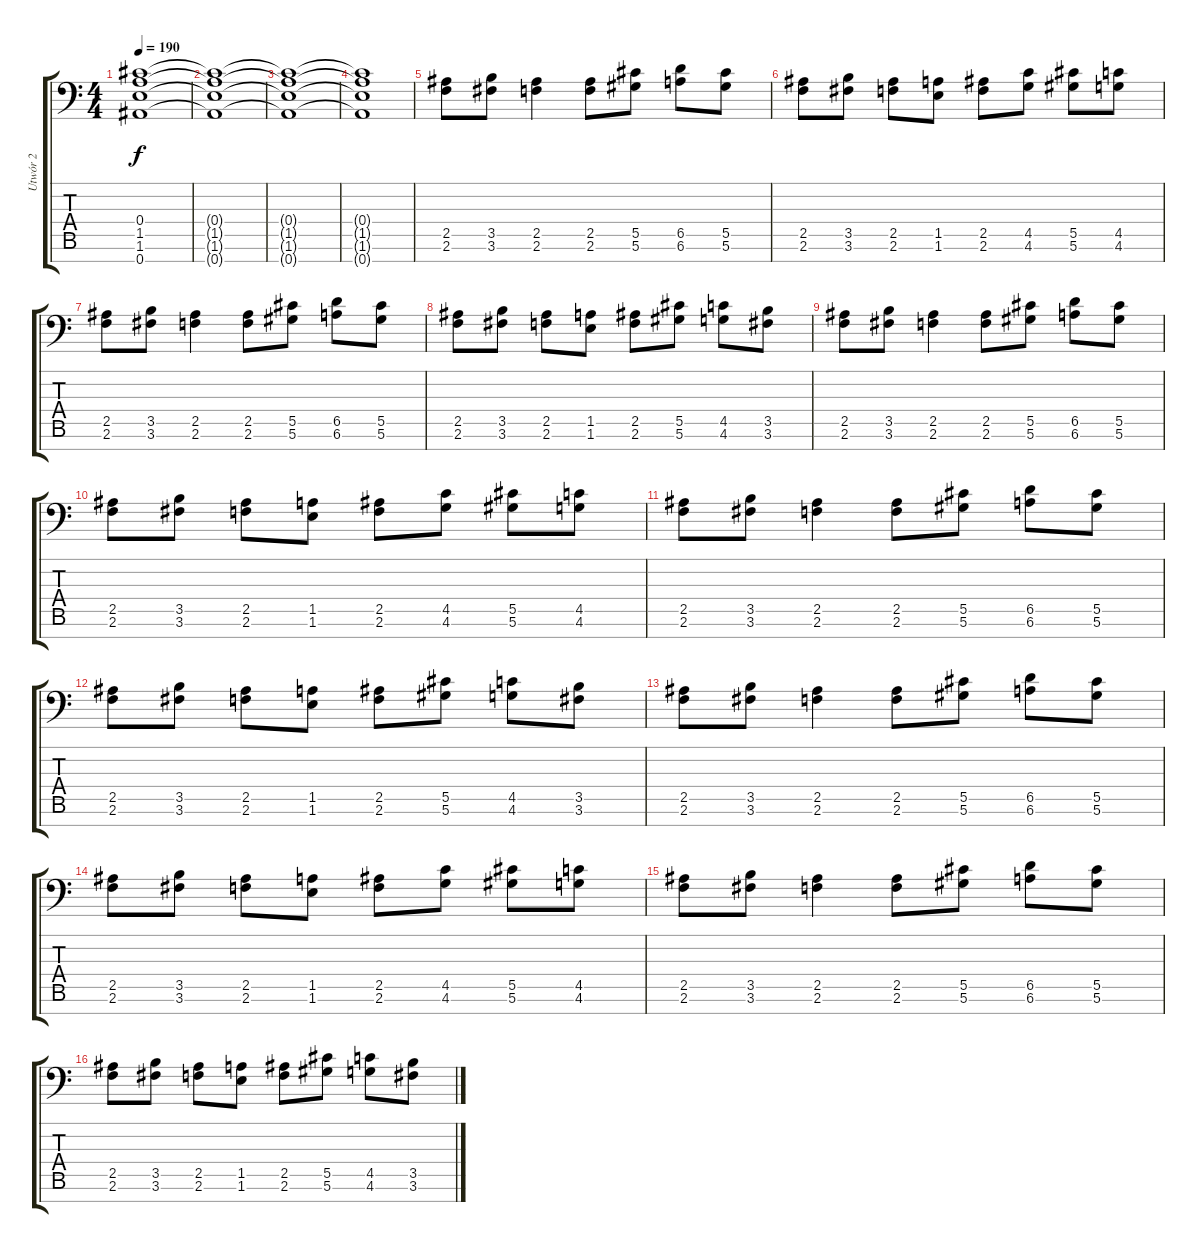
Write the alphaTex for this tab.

\track ("Utwór 2" "Utwór 2") {instrument overdrivenguitar}
\staff {score tabs}
\tuning (Eb4 Bb3 Gb3 Db3 Ab2 Eb2 Bb1) {hide}
\ts (4 4)
\tempo 190
\clef f4
\ks c
(0.4{t} 1.5{t} 1.6{t} 0.7{t}).1{dy f} |
(0.4{t} 1.5{t} 1.6{t} 0.7{t}).1 |
(0.4{t} 1.5{t} 1.6{t} 0.7{t}).1 |
(0.4{t} 1.5{t} 1.6{t} 0.7{t}).1 |
(2.5 2.6).8 (3.5 3.6).8 (2.5 2.6).4 (2.5 2.6).8 (5.5 5.6).8 (6.5 6.6).8 (5.5 5.6).8 |
(2.5 2.6).8 (3.5 3.6).8 (2.5 2.6).8 (1.5 1.6).8 (2.5 2.6).8 (4.5 4.6).8 (5.5 5.6).8 (4.5 4.6).8 |
(2.5 2.6).8 (3.5 3.6).8 (2.5 2.6).4 (2.5 2.6).8 (5.5 5.6).8 (6.5 6.6).8 (5.5 5.6).8 |
(2.5 2.6).8 (3.5 3.6).8 (2.5 2.6).8 (1.5 1.6).8 (2.5 2.6).8 (5.5 5.6).8 (4.5 4.6).8 (3.5 3.6).8 |
(2.5 2.6).8 (3.5 3.6).8 (2.5 2.6).4 (2.5 2.6).8 (5.5 5.6).8 (6.5 6.6).8 (5.5 5.6).8 |
(2.5 2.6).8 (3.5 3.6).8 (2.5 2.6).8 (1.5 1.6).8 (2.5 2.6).8 (4.5 4.6).8 (5.5 5.6).8 (4.5 4.6).8 |
(2.5 2.6).8 (3.5 3.6).8 (2.5 2.6).4 (2.5 2.6).8 (5.5 5.6).8 (6.5 6.6).8 (5.5 5.6).8 |
(2.5 2.6).8 (3.5 3.6).8 (2.5 2.6).8 (1.5 1.6).8 (2.5 2.6).8 (5.5 5.6).8 (4.5 4.6).8 (3.5 3.6).8 |
(2.5 2.6).8 (3.5 3.6).8 (2.5 2.6).4 (2.5 2.6).8 (5.5 5.6).8 (6.5 6.6).8 (5.5 5.6).8 |
(2.5 2.6).8 (3.5 3.6).8 (2.5 2.6).8 (1.5 1.6).8 (2.5 2.6).8 (4.5 4.6).8 (5.5 5.6).8 (4.5 4.6).8 |
(2.5 2.6).8 (3.5 3.6).8 (2.5 2.6).4 (2.5 2.6).8 (5.5 5.6).8 (6.5 6.6).8 (5.5 5.6).8 |
(2.5 2.6).8 (3.5 3.6).8 (2.5 2.6).8 (1.5 1.6).8 (2.5 2.6).8 (5.5 5.6).8 (4.5 4.6).8 (3.5 3.6).8
